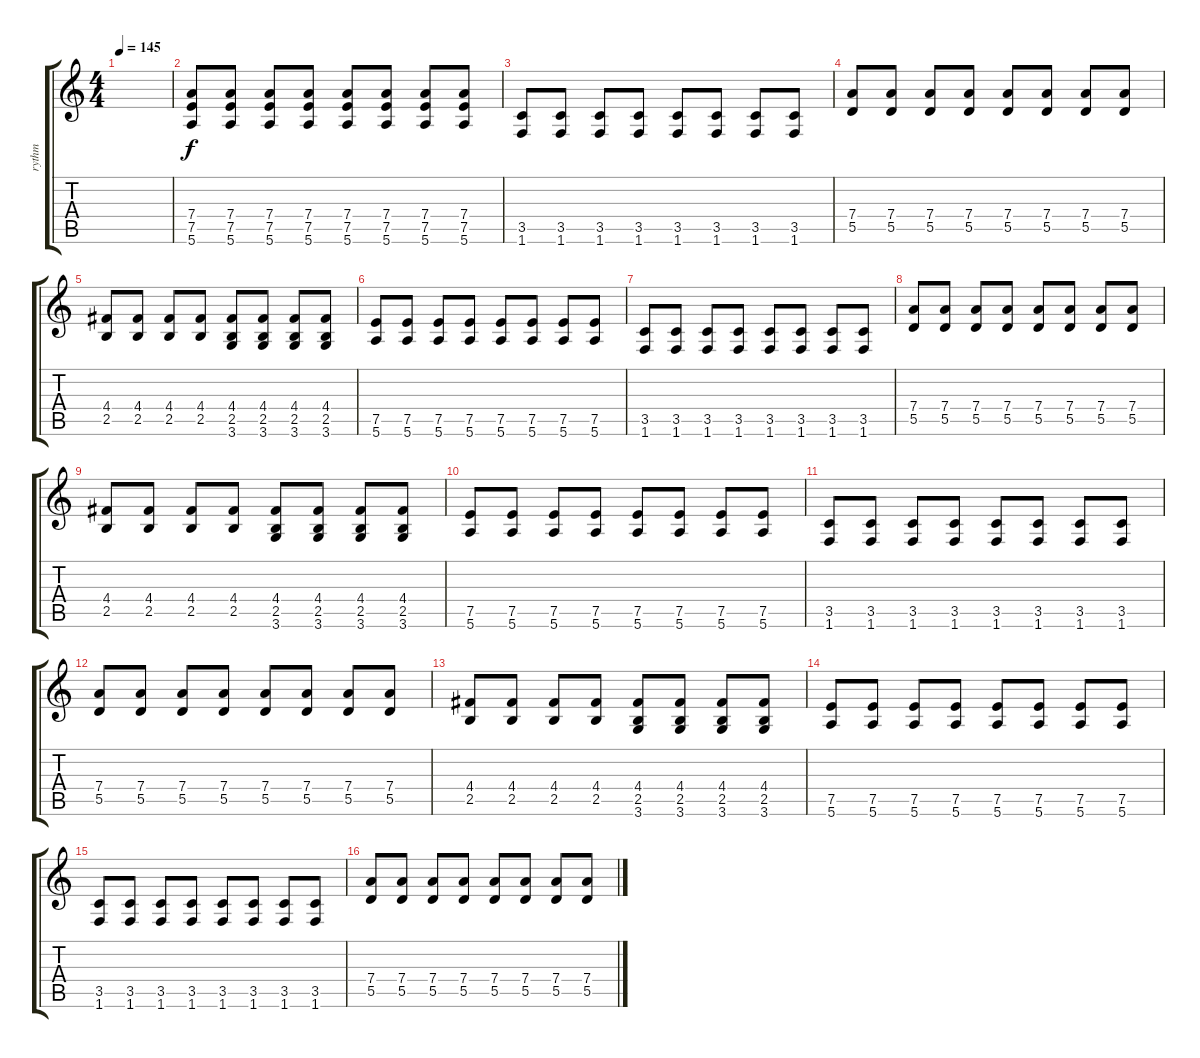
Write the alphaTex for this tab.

\track ("rythm" "rythm") {instrument overdrivenguitar}
\staff {score tabs}
\tuning (E4 B3 G3 D3 A2 E2) {hide}
\ts (4 4)
\tempo 145
\clef g2
\ks c
|
(7.4 7.5 5.6).8 (7.4 7.5 5.6).8 (7.4 7.5 5.6).8 (7.4 7.5 5.6).8 (7.4 7.5 5.6).8 (7.4 7.5 5.6).8 (7.4 7.5 5.6).8 (7.4 7.5 5.6).8 |
(3.5 1.6).8 (3.5 1.6).8 (3.5 1.6).8 (3.5 1.6).8 (3.5 1.6).8 (3.5 1.6).8 (3.5 1.6).8 (3.5 1.6).8 |
(7.4 5.5).8 (7.4 5.5).8 (7.4 5.5).8 (7.4 5.5).8 (7.4 5.5).8 (7.4 5.5).8 (7.4 5.5).8 (7.4 5.5).8 |
(4.4 2.5).8 (4.4 2.5).8 (4.4 2.5).8 (4.4 2.5).8 (4.4 2.5 3.6).8 (4.4 2.5 3.6).8 (4.4 2.5 3.6).8 (4.4 2.5 3.6).8 |
(7.5 5.6).8 (7.5 5.6).8 (7.5 5.6).8 (7.5 5.6).8 (7.5 5.6).8 (7.5 5.6).8 (7.5 5.6).8 (7.5 5.6).8 |
(3.5 1.6).8 (3.5 1.6).8 (3.5 1.6).8 (3.5 1.6).8 (3.5 1.6).8 (3.5 1.6).8 (3.5 1.6).8 (3.5 1.6).8 |
(7.4 5.5).8 (7.4 5.5).8 (7.4 5.5).8 (7.4 5.5).8 (7.4 5.5).8 (7.4 5.5).8 (7.4 5.5).8 (7.4 5.5).8 |
(4.4 2.5).8 (4.4 2.5).8 (4.4 2.5).8 (4.4 2.5).8 (4.4 2.5 3.6).8 (4.4 2.5 3.6).8 (4.4 2.5 3.6).8 (4.4 2.5 3.6).8 |
(7.5 5.6).8 (7.5 5.6).8 (7.5 5.6).8 (7.5 5.6).8 (7.5 5.6).8 (7.5 5.6).8 (7.5 5.6).8 (7.5 5.6).8 |
(3.5 1.6).8 (3.5 1.6).8 (3.5 1.6).8 (3.5 1.6).8 (3.5 1.6).8 (3.5 1.6).8 (3.5 1.6).8 (3.5 1.6).8 |
(7.4 5.5).8 (7.4 5.5).8 (7.4 5.5).8 (7.4 5.5).8 (7.4 5.5).8 (7.4 5.5).8 (7.4 5.5).8 (7.4 5.5).8 |
(4.4 2.5).8 (4.4 2.5).8 (4.4 2.5).8 (4.4 2.5).8 (4.4 2.5 3.6).8 (4.4 2.5 3.6).8 (4.4 2.5 3.6).8 (4.4 2.5 3.6).8 |
(7.5 5.6).8 (7.5 5.6).8 (7.5 5.6).8 (7.5 5.6).8 (7.5 5.6).8 (7.5 5.6).8 (7.5 5.6).8 (7.5 5.6).8 |
(3.5 1.6).8 (3.5 1.6).8 (3.5 1.6).8 (3.5 1.6).8 (3.5 1.6).8 (3.5 1.6).8 (3.5 1.6).8 (3.5 1.6).8 |
(7.4 5.5).8 (7.4 5.5).8 (7.4 5.5).8 (7.4 5.5).8 (7.4 5.5).8 (7.4 5.5).8 (7.4 5.5).8 (7.4 5.5).8
